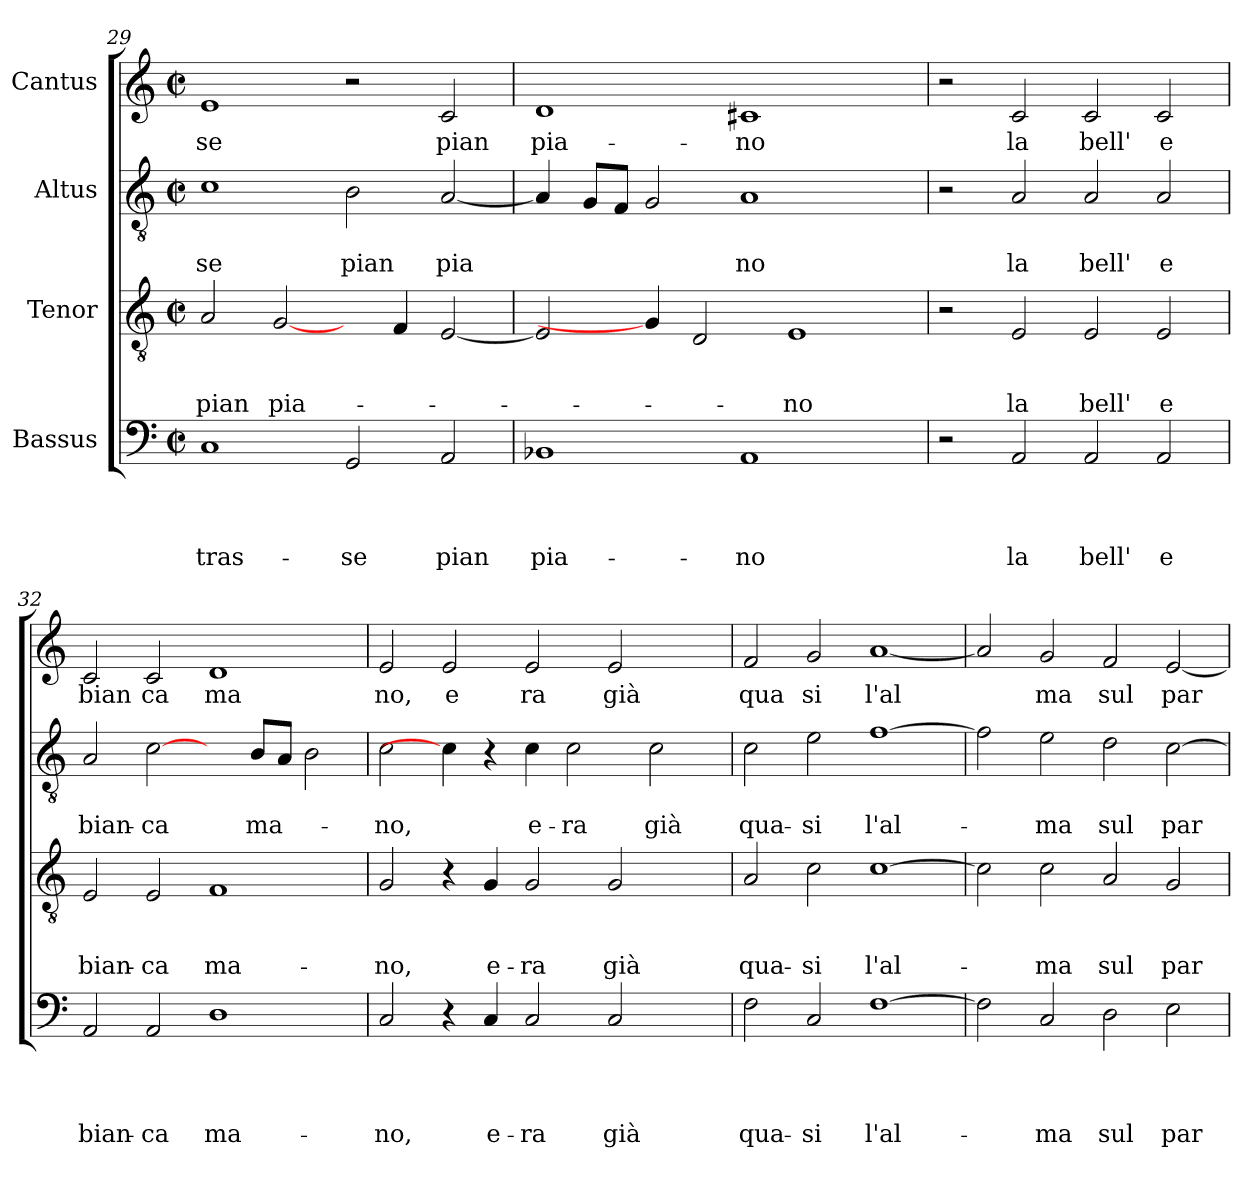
**kern	**text	**text	**text	**text	**kern	**text	**text	**text	**kern	**text	**text	**kern	**text
*part4	*part4	*part4	*part4	*part4	*part3	*part3	*part3	*part3	*part2	*part2	*part2	*part1	*part1
*staff4	*staff4	*staff4	*staff4	*staff4	*staff3	*staff3	*staff3	*staff3	*staff2	*staff2	*staff2	*staff1	*staff1
*I"Bassus	*	*	*	*	*I"Tenor	*	*	*	*I"Altus	*	*	*I"Cantus	*
*clefF4	*	*	*	*	*clefGv2	*	*	*	*clefGv2	*	*	*clefG2	*
*k[]	*	*	*	*	*k[]	*	*	*	*k[]	*	*	*k[]	*
*C:	*	*	*	*	*C:	*	*	*	*C:	*	*	*C:	*
*M2/2	*	*	*	*	*M2/2	*	*	*	*M2/2	*	*	*M2/2	*
*met(c|)	*	*	*	*	*met(c|)	*	*	*	*met(c|)	*	*	*met(c|)	*
=29	=29	=29	=29	=29	=29	=29	=29	=29	=29	=29	=29	=29	=29
!	!	!	!	!LO:LY:b	!	!	!	!LO:LY:b	!	!	!LO:LY:b	!	!LO:LY:b
1C	.	.	.	tras-	2A/	.	.	pian	1c	.	se	1e	-se
!	!	!	!	!	!	!	!	!LO:LY:b	!	!	!	!	!
.	.	.	.	.	[2G/	.	.	pia-	.	.	.	.	.
!	!	!	!	!LO:LY:b	!	!	!	!	!	!	!LO:LY:b	!	!
2GG/	.	.	.	-se	4ryy	.	.	.	2B\	.	pian	2r	.
.	.	.	.	.	4F/	.	.	.	.	.	.	.	.
!	!	!	!	!LO:LY:b	!	!	!	!	!	!	!LO:LY:b	!	!LO:LY:b
2AA/	.	.	.	pian	[<2E/	.	.	.	[<2A/	.	pia	2c/	pian
=30	=30	=30	=30	=30	=30	=30	=30	=30	=30	=30	=30	=30	=30
!	!	!	!	!LO:LY:b	!	!	!	!	!	!	!	!	!LO:LY:b
1BB-	.	.	.	pia-	2E/]	.	.	.	4A/]	.	.	1d	pia-
.	.	.	.	.	.	.	.	.	8G/L	.	.	.	.
.	.	.	.	.	.	.	.	.	8F/J	.	.	.	.
.	.	.	.	.	4G/]	.	.	.	2G/	.	.	.	.
.	.	.	.	.	2D/	.	.	.	.	.	.	.	.
!	!	!	!	!LO:LY:b	!	!	!	!	!	!	!LO:LY:b	!	!LO:LY:b
1AA	.	.	.	-no	.	.	.	.	1A	.	no	1c#	-no
!	!	!	!	!	!	!	!	!LO:LY:b	!	!	!	!	!
.	.	.	.	.	1E	.	.	-no	.	.	.	.	.
4ryy	.	.	.	.	.	.	.	.	4ryy	.	.	4ryy	.
=31	=31	=31	=31	=31	=31	=31	=31	=31	=31	=31	=31	=31	=31
2r	.	.	.	.	2r	.	.	.	2r	.	.	2r	.
!	!	!	!	!LO:LY:b	!	!	!	!LO:LY:b	!	!	!LO:LY:b	!	!LO:LY:b
2AA/	.	.	.	la	2E/	.	.	la	2A/	.	la	2c/	la
!	!	!	!	!LO:LY:b	!	!	!	!LO:LY:b	!	!	!LO:LY:b	!	!LO:LY:b
2AA/	.	.	.	bell'	2E/	.	.	bell'	2A/	.	bell'	2c/	bell'
!	!	!	!	!LO:LY:b	!	!	!	!LO:LY:b	!	!	!LO:LY:b	!	!LO:LY:b
2AA/	.	.	.	e	2E/	.	.	e	2A/	.	e	2c/	e
!!LO:LB:g=z
=32	=32	=32	=32	=32	=32	=32	=32	=32	=32	=32	=32	=32	=32
!	!	!	!	!LO:LY:b	!	!	!	!LO:LY:b	!	!	!LO:LY:b	!	!LO:LY:b
2AA/	.	.	.	bian-	2E/	.	.	bian-	2A/	.	bian-	2c/	bian
!	!	!	!	!LO:LY:b	!	!	!	!LO:LY:b	!	!	!LO:LY:b	!	!LO:LY:b
2AA/	.	.	.	-ca	2E/	.	.	-ca	[2c\	.	-ca	2c/	ca
!	!	!	!	!LO:LY:b	!	!	!	!LO:LY:b	!	!	!	!	!LO:LY:b
1D	.	.	.	ma-	1F	.	.	ma-	4ryy	.	.	1d	ma
!	!	!	!	!	!	!	!	!	!	!	!LO:LY:b	!	!
.	.	.	.	.	.	.	.	.	8B/L	.	ma-	.	.
.	.	.	.	.	.	.	.	.	8A/J	.	.	.	.
.	.	.	.	.	.	.	.	.	2B\	.	.	.	.
=33	=33	=33	=33	=33	=33	=33	=33	=33	=33	=33	=33	=33	=33
!	!	!	!	!LO:LY:b	!	!	!	!LO:LY:b	!	!	!LO:LY:b	!	!LO:LY:b
2C/	.	.	.	-no,	2G/	.	.	-no,	2c\	.	-no,	2e/	no,
!	!	!	!	!	!	!	!	!	!	!	!	!	!LO:LY:b
4r	.	.	.	.	4r	.	.	.	4c\]	.	.	2e/	e
!	!	!	!	!LO:LY:b	!	!	!	!LO:LY:b	!	!	!	!	!
4C/	.	.	.	e-	4G/	.	.	e-	4r	.	.	.	.
!	!	!	!	!LO:LY:b	!	!	!	!LO:LY:b	!	!	!LO:LY:b	!	!LO:LY:b
2C/	.	.	.	-ra	2G/	.	.	-ra	4c\	.	e-	2e/	ra
!	!	!	!	!	!	!	!	!	!	!	!LO:LY:b	!	!
.	.	.	.	.	.	.	.	.	2c\	.	-ra	.	.
!	!	!	!	!LO:LY:b	!	!	!	!LO:LY:b	!	!	!	!	!LO:LY:b
2C/	.	.	.	già	2G/	.	.	già	.	.	.	2e/	già
!	!	!	!	!	!	!	!	!	!	!	!LO:LY:b	!	!
.	.	.	.	.	.	.	.	.	2c\	.	già	.	.
4ryy	.	.	.	.	4ryy	.	.	.	.	.	.	4ryy	.
=34	=34	=34	=34	=34	=34	=34	=34	=34	=34	=34	=34	=34	=34
!	!	!	!	!LO:LY:b	!	!	!	!LO:LY:b	!	!	!LO:LY:b	!	!LO:LY:b
2F\	.	.	.	qua-	2A/	.	.	qua-	2c\	.	qua-	2f/	qua
!	!	!	!	!LO:LY:b	!	!	!	!LO:LY:b	!	!	!LO:LY:b	!	!LO:LY:b
2C/	.	.	.	-si	2c\	.	.	-si	2e\	.	-si	2g/	si
!	!	!	!	!LO:LY:b	!	!	!	!LO:LY:b	!	!	!LO:LY:b	!	!LO:LY:b
[>1F	.	.	.	l'al-	[>1c	.	.	l'al-	[>1f	.	l'al-	[<1a	l'al
=35	=35	=35	=35	=35	=35	=35	=35	=35	=35	=35	=35	=35	=35
2F\]	.	.	.	.	2c\]	.	.	.	2f\]	.	.	2a/]	.
!	!	!	!	!LO:LY:b	!	!	!	!LO:LY:b	!	!	!LO:LY:b	!	!LO:LY:b
2C/	.	.	.	-ma	2c\	.	.	-ma	2e\	.	-ma	2g/	ma
!	!	!	!	!LO:LY:b	!	!	!	!LO:LY:b	!	!	!LO:LY:b	!	!LO:LY:b
2D\	.	.	.	sul	2A/	.	.	sul	2d\	.	sul	2f/	sul
!	!	!	!	!LO:LY:b	!	!	!	!LO:LY:b	!	!	!LO:LY:b	!	!LO:LY:b
2E\	.	.	.	par-	2G/	.	.	par-	[>2c\	.	par-	[<2e/	par
=	=	=	=	=	=	=	=	=	=	=	=	=	=
*-	*-	*-	*-	*-	*-	*-	*-	*-	*-	*-	*-	*-	*-
